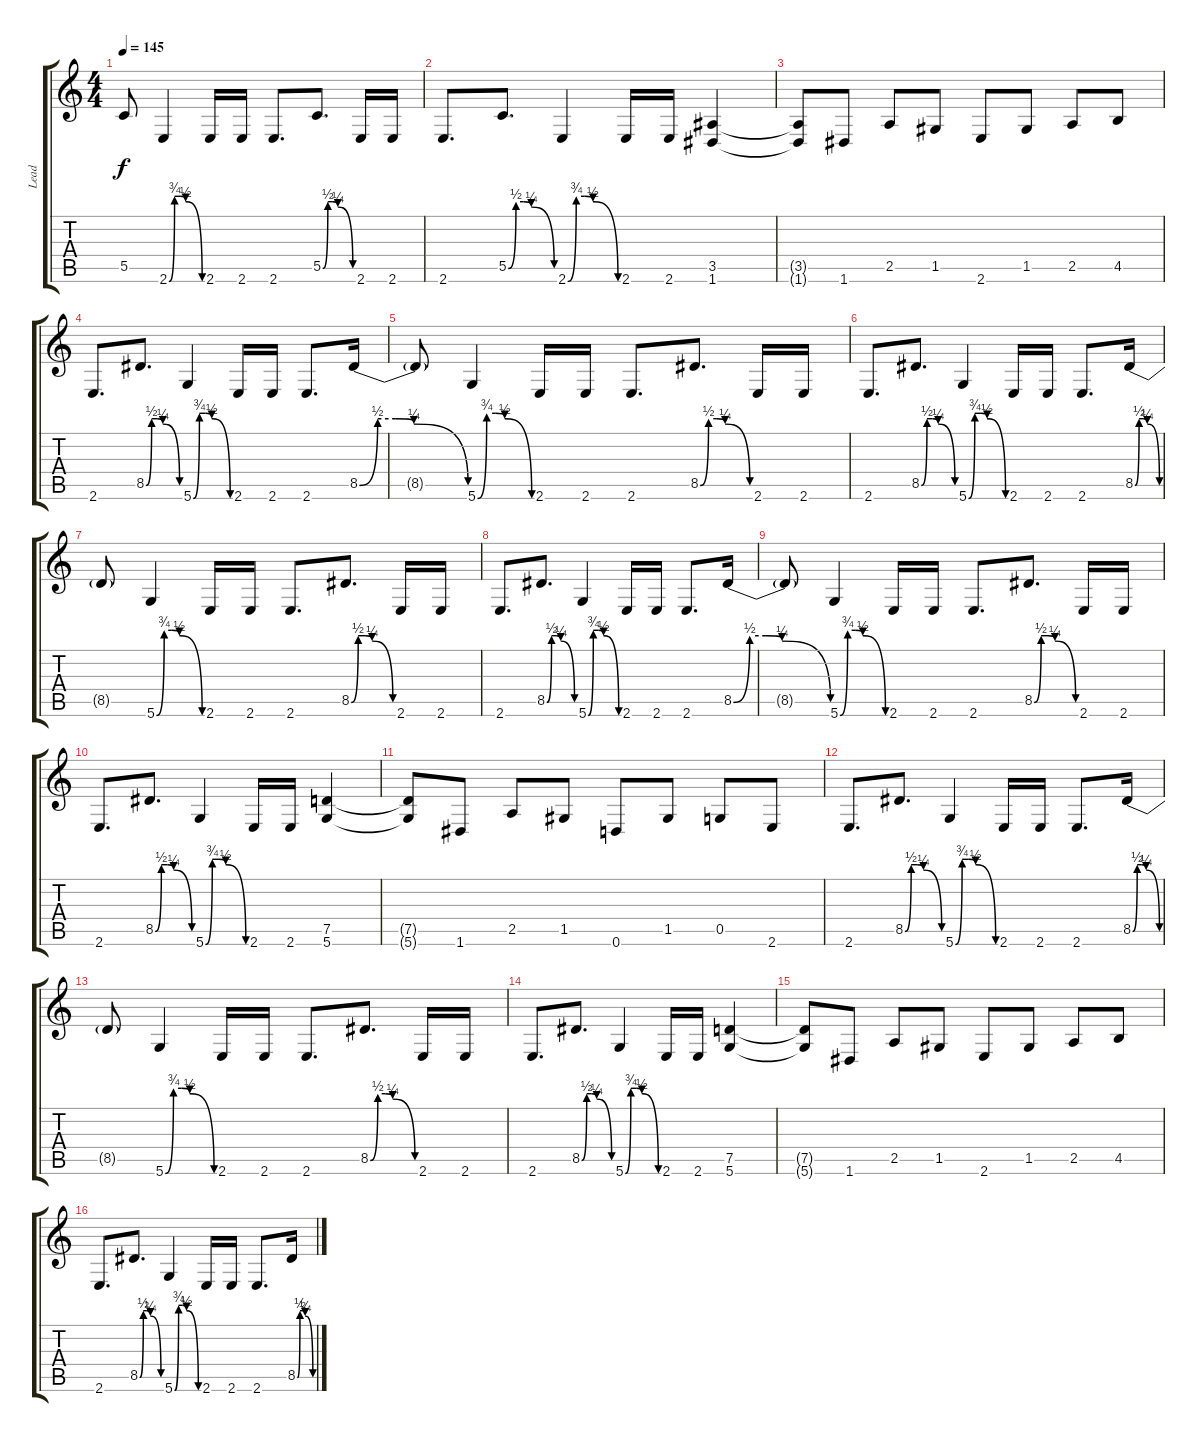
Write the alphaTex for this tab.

\track ("Lead" "Lead") {instrument distortionguitar}
\staff {score tabs}
\tuning (D4 A3 F3 C3 G2 D2) {hide}
\ts (4 4)
\tempo 145
\clef g2
\ks c
5.5{t}.8{dy f} 2.6{be (custom 0 0 10 3 20 3 30 2 60 0)}.4 2.6.16 2.6.16 2.6.8{d} 5.5{be (custom 0 0 10 2 20 2 30 1 60 0)}.8{d} 2.6.16 2.6.16 |
2.6.8{d} 5.5{be (custom 0 0 10 2 20 2 30 1 60 0)}.8{d} 2.6{be (custom 0 0 10 3 20 3 30 2 60 0)}.4 2.6.16 2.6.16 (3.5 1.6).4 |
(3.5{t} 1.6{t}).8 1.6.8 2.5.8 1.5.8 2.6.8 1.5.8 2.5.8 4.5.8 |
2.6.8{d} 8.5{be (custom 0 0 10 2 20 2 30 1 60 0)}.8{d} 5.6{be (custom 0 0 10 3 20 3 30 2 60 0)}.4 2.6.16 2.6.16 2.6.8{d} 8.5{be (custom 0 0 10 2 20 2 30 1 60 0)}.16 |
8.5{t}.8 5.6{be (custom 0 0 10 3 20 3 30 2 60 0)}.4 2.6.16 2.6.16 2.6.8{d} 8.5{be (custom 0 0 10 2 20 2 30 1 60 0)}.8{d} 2.6.16 2.6.16 |
2.6.8{d} 8.5{be (custom 0 0 10 2 20 2 30 1 60 0)}.8{d} 5.6{be (custom 0 0 10 3 20 3 30 2 60 0)}.4 2.6.16 2.6.16 2.6.8{d} 8.5{be (custom 0 0 10 2 20 2 30 1 60 0)}.16 |
8.5{t}.8 5.6{be (custom 0 0 10 3 20 3 30 2 60 0)}.4 2.6.16 2.6.16 2.6.8{d} 8.5{be (custom 0 0 10 2 20 2 30 1 60 0)}.8{d} 2.6.16 2.6.16 |
2.6.8{d} 8.5{be (custom 0 0 10 2 20 2 30 1 60 0)}.8{d} 5.6{be (custom 0 0 10 3 20 3 30 2 60 0)}.4 2.6.16 2.6.16 2.6.8{d} 8.5{be (custom 0 0 10 2 20 2 30 1 60 0)}.16 |
8.5{t}.8 5.6{be (custom 0 0 10 3 20 3 30 2 60 0)}.4 2.6.16 2.6.16 2.6.8{d} 8.5{be (custom 0 0 10 2 20 2 30 1 60 0)}.8{d} 2.6.16 2.6.16 |
2.6.8{d} 8.5{be (custom 0 0 10 2 20 2 30 1 60 0)}.8{d} 5.6{be (custom 0 0 10 3 20 3 30 2 60 0)}.4 2.6.16 2.6.16 (7.5 5.6).4 |
(7.5{t} 5.6{t}).8 1.6.8 2.5.8 1.5.8 0.6.8 1.5.8 0.5.8 2.6.8 |
2.6.8{d} 8.5{be (custom 0 0 10 2 20 2 30 1 60 0)}.8{d} 5.6{be (custom 0 0 10 3 20 3 30 2 60 0)}.4 2.6.16 2.6.16 2.6.8{d} 8.5{be (custom 0 0 10 2 20 2 30 1 60 0)}.16 |
8.5{t}.8 5.6{be (custom 0 0 10 3 20 3 30 2 60 0)}.4 2.6.16 2.6.16 2.6.8{d} 8.5{be (custom 0 0 10 2 20 2 30 1 60 0)}.8{d} 2.6.16 2.6.16 |
2.6.8{d} 8.5{be (custom 0 0 10 2 20 2 30 1 60 0)}.8{d} 5.6{be (custom 0 0 10 3 20 3 30 2 60 0)}.4 2.6.16 2.6.16 (7.5 5.6).4 |
(7.5{t} 5.6{t}).8 1.6.8 2.5.8 1.5.8 2.6.8 1.5.8 2.5.8 4.5.8 |
2.6.8{d} 8.5{be (custom 0 0 10 2 20 2 30 1 60 0)}.8{d} 5.6{be (custom 0 0 10 3 20 3 30 2 60 0)}.4 2.6.16 2.6.16 2.6.8{d} 8.5{be (custom 0 0 10 2 20 2 30 1 60 0)}.16
